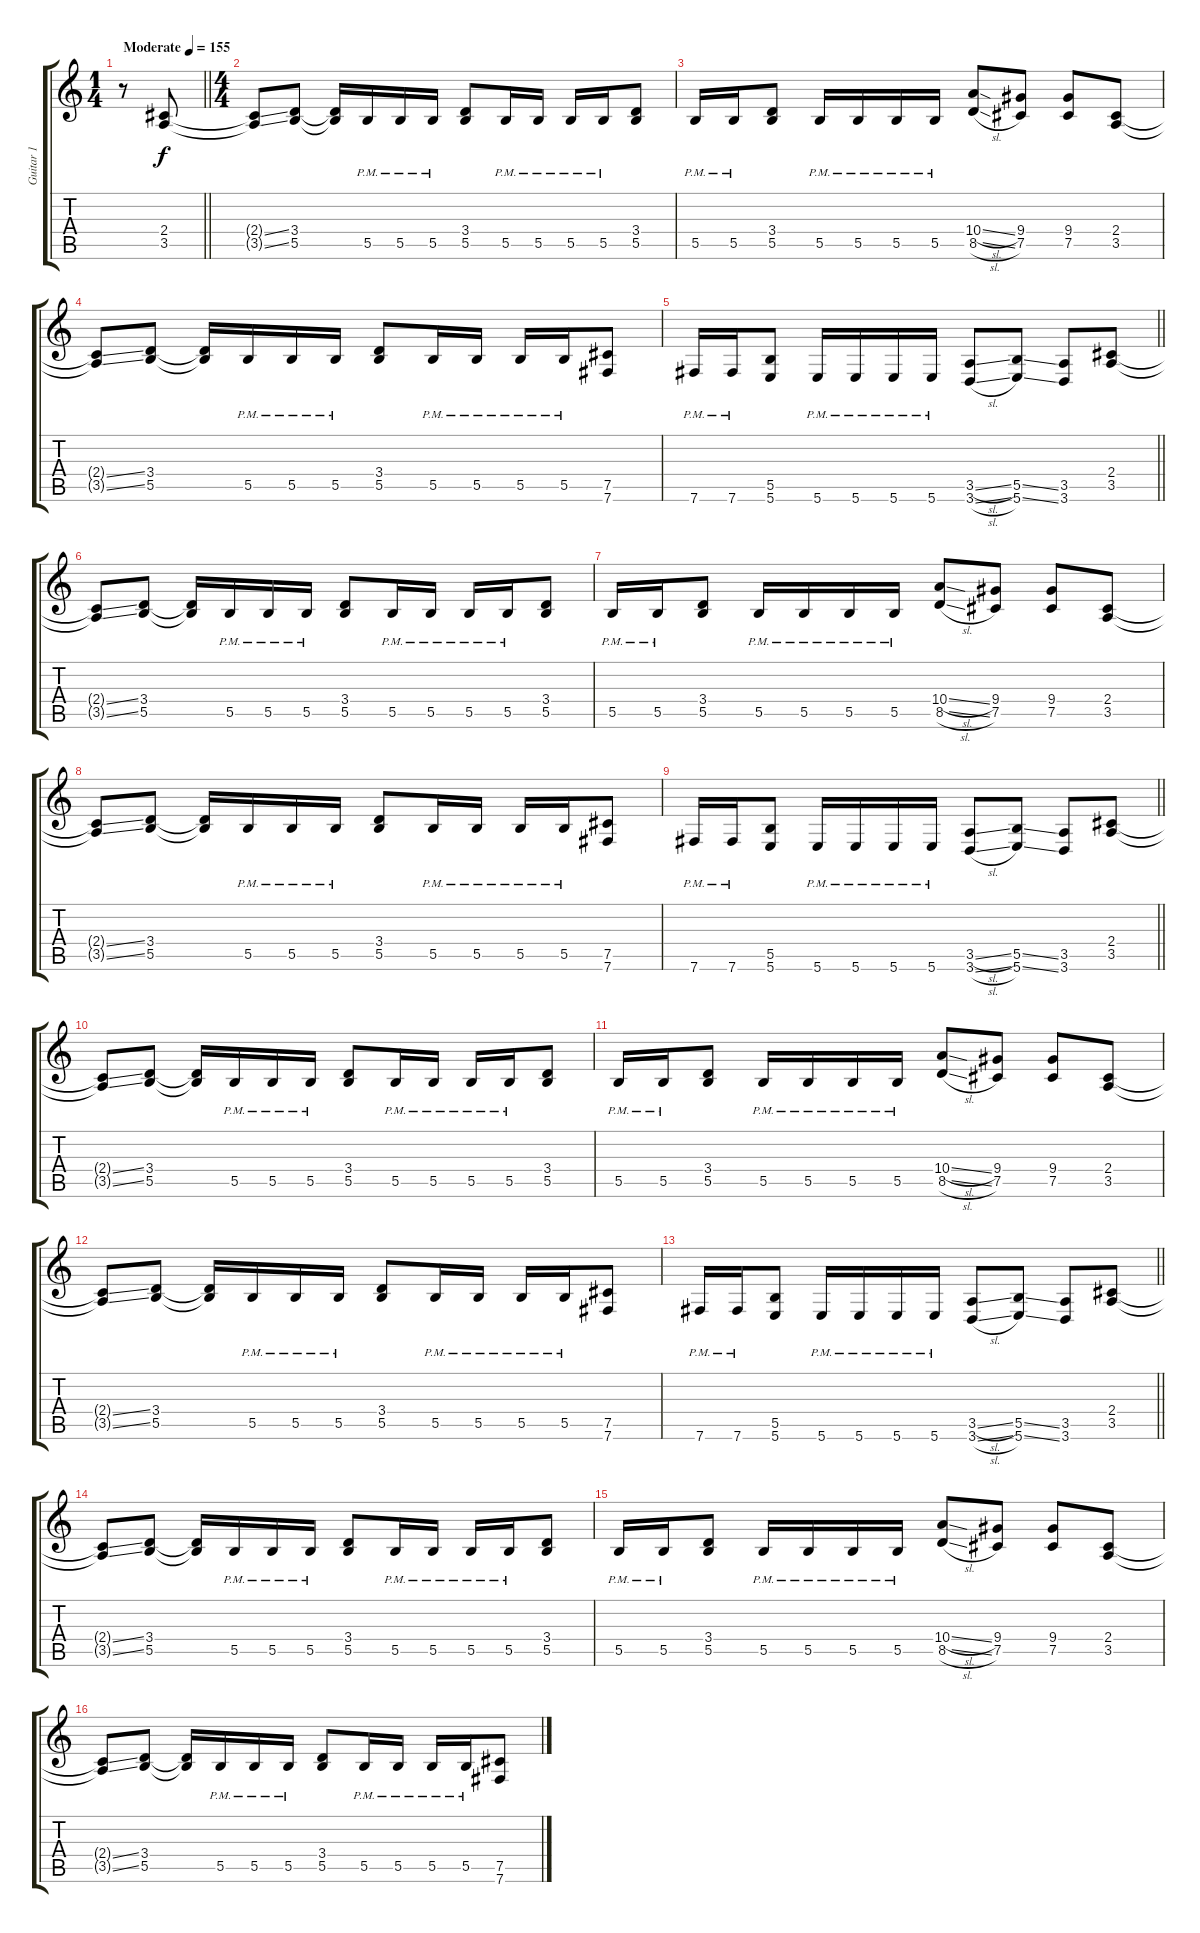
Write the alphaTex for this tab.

\track ("Guitar 1" "Guitar 1") {instrument distortionguitar}
\staff {score tabs}
\tuning (Db4 Ab3 E3 B2 Gb2 B1) {hide}
\ts (1 4)
\tempo (155 "Moderate")
\clef g2
\barLineRight lightlight
\ks c
r.8{dy f instrument distortionguitar} (2.4 3.5).8 |
\ts (4 4)
(2.4{ss t} 3.5{ss t}).8 (3.4 5.5).8 (3.4{t} 5.5{t}).16 5.5{pm}.16 5.5{pm}.16 5.5{pm}.16 (3.4 5.5).8 5.5{pm}.16 5.5{pm}.16 5.5{pm}.16 5.5{pm}.16 (3.4 5.5).8 |
5.5{pm}.16 5.5{pm}.16 (3.4 5.5).8 5.5{pm}.16 5.5{pm}.16 5.5{pm}.16 5.5{pm}.16 (10.4{sl} 8.5{sl}).8 (9.4 7.5).8 (9.4 7.5).8 (2.4 3.5).8 |
(2.4{ss t} 3.5{ss t}).8 (3.4 5.5).8 (3.4{t} 5.5{t}).16 5.5{pm}.16 5.5{pm}.16 5.5{pm}.16 (3.4 5.5).8 5.5{pm}.16 5.5{pm}.16 5.5{pm}.16 5.5{pm}.16 (7.5 7.6).8 |
\barLineRight lightlight
7.6{pm}.16 7.6{pm}.16 (5.5 5.6).8 5.6{pm}.16 5.6{pm}.16 5.6{pm}.16 5.6{pm}.16 (3.5{sl} 3.6{sl}).8 (5.5{ss} 5.6{ss}).8 (3.5 3.6).8 (2.4 3.5).8 |
(2.4{ss t} 3.5{ss t}).8 (3.4 5.5).8 (3.4{t} 5.5{t}).16 5.5{pm}.16 5.5{pm}.16 5.5{pm}.16 (3.4 5.5).8 5.5{pm}.16 5.5{pm}.16 5.5{pm}.16 5.5{pm}.16 (3.4 5.5).8 |
5.5{pm}.16 5.5{pm}.16 (3.4 5.5).8 5.5{pm}.16 5.5{pm}.16 5.5{pm}.16 5.5{pm}.16 (10.4{sl} 8.5{sl}).8 (9.4 7.5).8 (9.4 7.5).8 (2.4 3.5).8 |
(2.4{ss t} 3.5{ss t}).8 (3.4 5.5).8 (3.4{t} 5.5{t}).16 5.5{pm}.16 5.5{pm}.16 5.5{pm}.16 (3.4 5.5).8 5.5{pm}.16 5.5{pm}.16 5.5{pm}.16 5.5{pm}.16 (7.5 7.6).8 |
\barLineRight lightlight
7.6{pm}.16 7.6{pm}.16 (5.5 5.6).8 5.6{pm}.16 5.6{pm}.16 5.6{pm}.16 5.6{pm}.16 (3.5{sl} 3.6{sl}).8 (5.5{ss} 5.6{ss}).8 (3.5 3.6).8 (2.4 3.5).8 |
(2.4{ss t} 3.5{ss t}).8 (3.4 5.5).8 (3.4{t} 5.5{t}).16 5.5{pm}.16 5.5{pm}.16 5.5{pm}.16 (3.4 5.5).8 5.5{pm}.16 5.5{pm}.16 5.5{pm}.16 5.5{pm}.16 (3.4 5.5).8 |
5.5{pm}.16 5.5{pm}.16 (3.4 5.5).8 5.5{pm}.16 5.5{pm}.16 5.5{pm}.16 5.5{pm}.16 (10.4{sl} 8.5{sl}).8 (9.4 7.5).8 (9.4 7.5).8 (2.4 3.5).8 |
(2.4{ss t} 3.5{ss t}).8 (3.4 5.5).8 (3.4{t} 5.5{t}).16 5.5{pm}.16 5.5{pm}.16 5.5{pm}.16 (3.4 5.5).8 5.5{pm}.16 5.5{pm}.16 5.5{pm}.16 5.5{pm}.16 (7.5 7.6).8 |
\barLineRight lightlight
7.6{pm}.16 7.6{pm}.16 (5.5 5.6).8 5.6{pm}.16 5.6{pm}.16 5.6{pm}.16 5.6{pm}.16 (3.5{sl} 3.6{sl}).8 (5.5{ss} 5.6{ss}).8 (3.5 3.6).8 (2.4 3.5).8 |
(2.4{ss t} 3.5{ss t}).8 (3.4 5.5).8 (3.4{t} 5.5{t}).16 5.5{pm}.16 5.5{pm}.16 5.5{pm}.16 (3.4 5.5).8 5.5{pm}.16 5.5{pm}.16 5.5{pm}.16 5.5{pm}.16 (3.4 5.5).8 |
5.5{pm}.16 5.5{pm}.16 (3.4 5.5).8 5.5{pm}.16 5.5{pm}.16 5.5{pm}.16 5.5{pm}.16 (10.4{sl} 8.5{sl}).8 (9.4 7.5).8 (9.4 7.5).8 (2.4 3.5).8 |
(2.4{ss t} 3.5{ss t}).8 (3.4 5.5).8 (3.4{t} 5.5{t}).16 5.5{pm}.16 5.5{pm}.16 5.5{pm}.16 (3.4 5.5).8 5.5{pm}.16 5.5{pm}.16 5.5{pm}.16 5.5{pm}.16 (7.5 7.6).8
